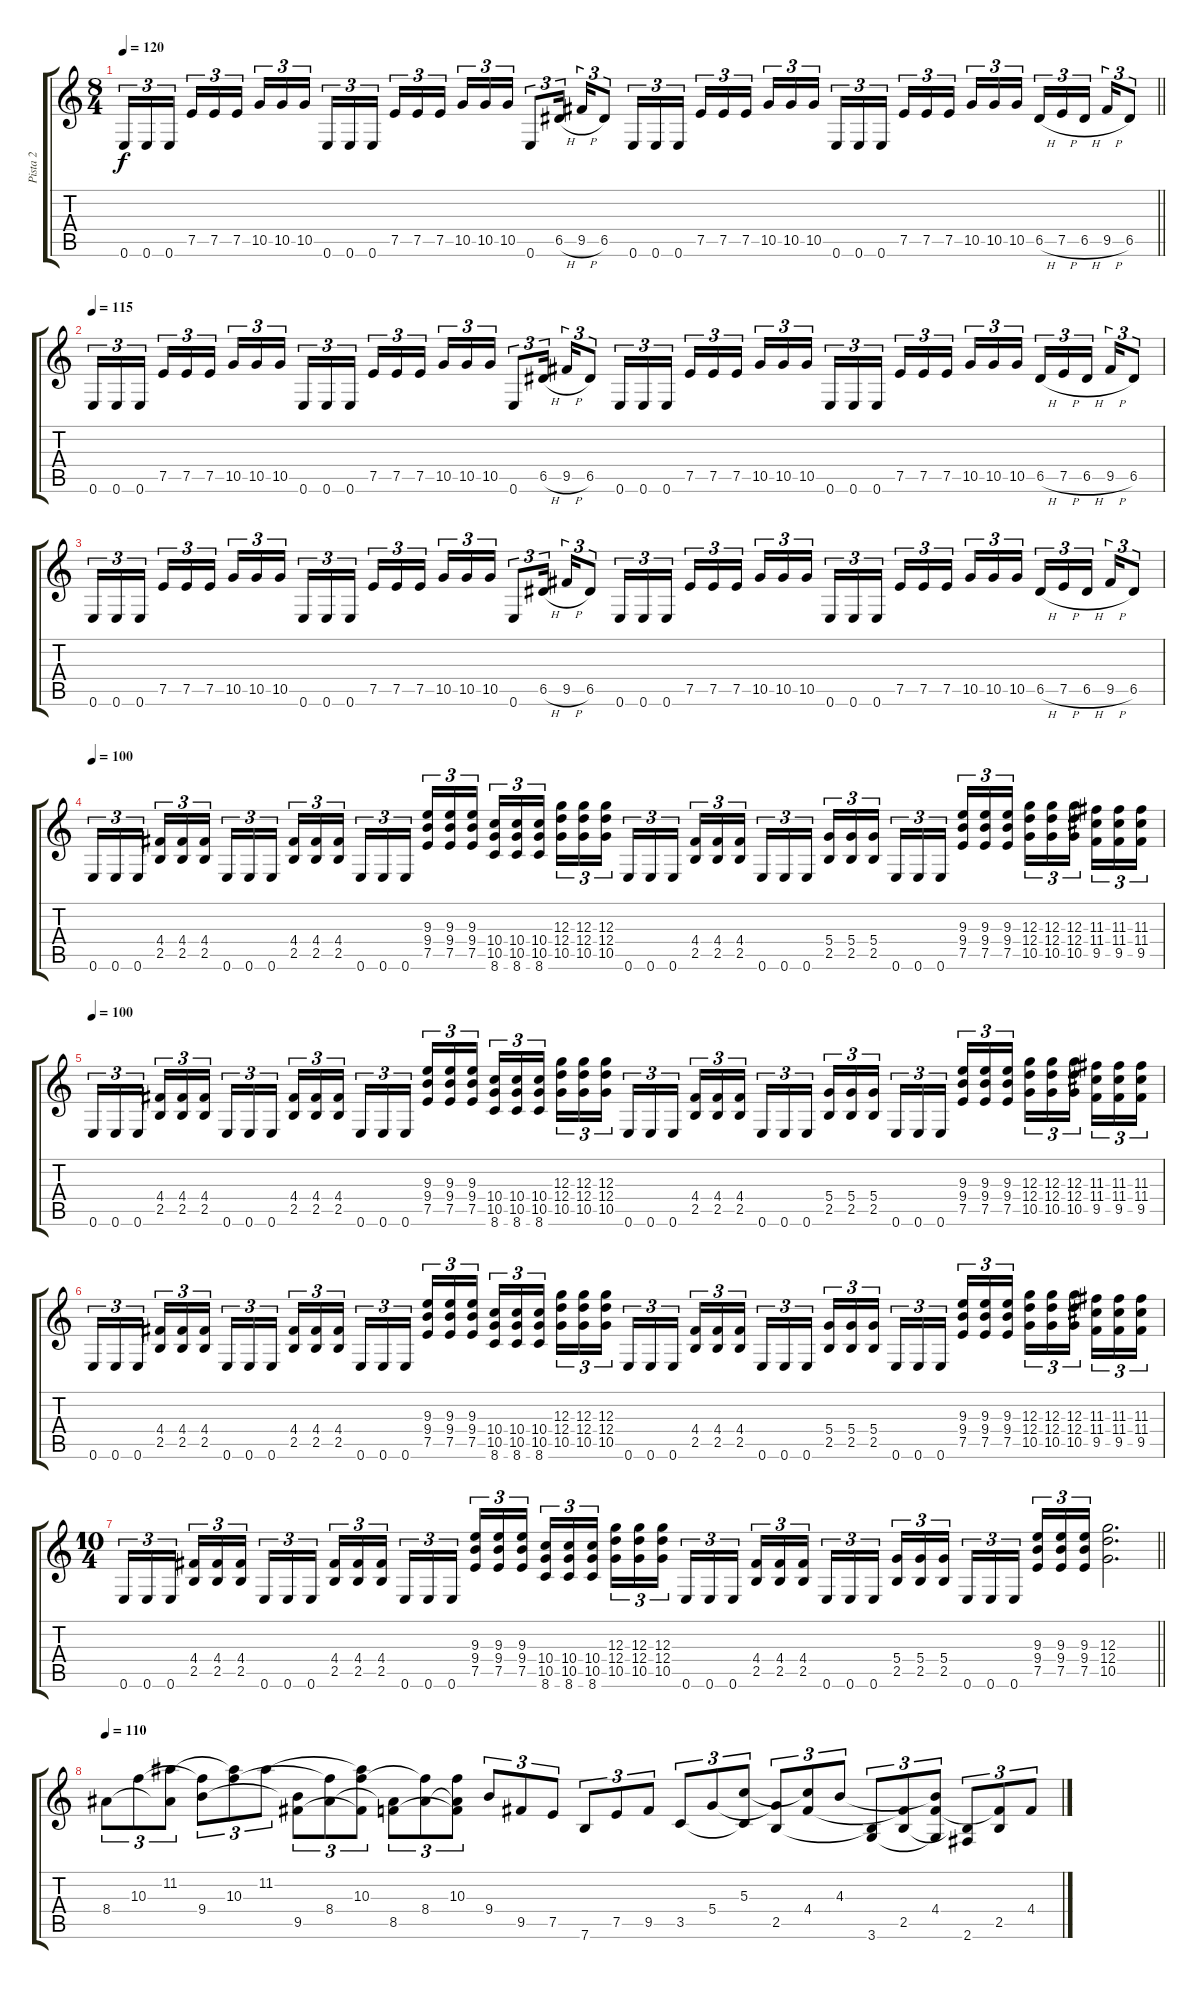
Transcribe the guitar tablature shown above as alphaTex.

\track ("Pista 2" "Pista 2") {instrument distortionguitar}
\staff {score tabs}
\tuning (E4 B3 G3 D3 A2 E2) {hide}
\ts (8 4)
\tempo 120
\clef g2
\barLineRight lightlight
\ks c
0.6.16{tu (3 2) dy f} 0.6.16{tu (3 2)} 0.6.16{tu (3 2) beam splitsecondary} 7.5.16{tu (3 2)} 7.5.16{tu (3 2)} 7.5.16{tu (3 2)} 10.5.16{tu (3 2)} 10.5.16{tu (3 2)} 10.5.16{tu (3 2) beam splitsecondary} 0.6.16{tu (3 2)} 0.6.16{tu (3 2)} 0.6.16{tu (3 2)} 7.5.16{tu (3 2)} 7.5.16{tu (3 2)} 7.5.16{tu (3 2) beam splitsecondary} 10.5.16{tu (3 2)} 10.5.16{tu (3 2)} 10.5.16{tu (3 2)} 0.6.8{tu (3 2)} 6.5{h}.16{tu (3 2) beam splitsecondary} 9.5{h}.16{tu (3 2)} 6.5.8{tu (3 2)} 0.6.16{tu (3 2)} 0.6.16{tu (3 2)} 0.6.16{tu (3 2) beam splitsecondary} 7.5.16{tu (3 2)} 7.5.16{tu (3 2)} 7.5.16{tu (3 2)} 10.5.16{tu (3 2)} 10.5.16{tu (3 2)} 10.5.16{tu (3 2) beam splitsecondary} 0.6.16{tu (3 2)} 0.6.16{tu (3 2)} 0.6.16{tu (3 2)} 7.5.16{tu (3 2)} 7.5.16{tu (3 2)} 7.5.16{tu (3 2) beam splitsecondary} 10.5.16{tu (3 2)} 10.5.16{tu (3 2)} 10.5.16{tu (3 2)} 6.5{h}.16{tu (3 2)} 7.5{h}.16{tu (3 2)} 6.5{h}.16{tu (3 2) beam splitsecondary} 9.5{h}.16{tu (3 2)} 6.5.8{tu (3 2)} |
\tempo 115
0.6.16{tu (3 2)} 0.6.16{tu (3 2)} 0.6.16{tu (3 2) beam splitsecondary} 7.5.16{tu (3 2)} 7.5.16{tu (3 2)} 7.5.16{tu (3 2)} 10.5.16{tu (3 2)} 10.5.16{tu (3 2)} 10.5.16{tu (3 2) beam splitsecondary} 0.6.16{tu (3 2)} 0.6.16{tu (3 2)} 0.6.16{tu (3 2)} 7.5.16{tu (3 2)} 7.5.16{tu (3 2)} 7.5.16{tu (3 2) beam splitsecondary} 10.5.16{tu (3 2)} 10.5.16{tu (3 2)} 10.5.16{tu (3 2)} 0.6.8{tu (3 2)} 6.5{h}.16{tu (3 2) beam splitsecondary} 9.5{h}.16{tu (3 2)} 6.5.8{tu (3 2)} 0.6.16{tu (3 2)} 0.6.16{tu (3 2)} 0.6.16{tu (3 2) beam splitsecondary} 7.5.16{tu (3 2)} 7.5.16{tu (3 2)} 7.5.16{tu (3 2)} 10.5.16{tu (3 2)} 10.5.16{tu (3 2)} 10.5.16{tu (3 2) beam splitsecondary} 0.6.16{tu (3 2)} 0.6.16{tu (3 2)} 0.6.16{tu (3 2)} 7.5.16{tu (3 2)} 7.5.16{tu (3 2)} 7.5.16{tu (3 2) beam splitsecondary} 10.5.16{tu (3 2)} 10.5.16{tu (3 2)} 10.5.16{tu (3 2)} 6.5{h}.16{tu (3 2)} 7.5{h}.16{tu (3 2)} 6.5{h}.16{tu (3 2) beam splitsecondary} 9.5{h}.16{tu (3 2)} 6.5.8{tu (3 2)} |
0.6.16{tu (3 2)} 0.6.16{tu (3 2)} 0.6.16{tu (3 2) beam splitsecondary} 7.5.16{tu (3 2)} 7.5.16{tu (3 2)} 7.5.16{tu (3 2)} 10.5.16{tu (3 2)} 10.5.16{tu (3 2)} 10.5.16{tu (3 2) beam splitsecondary} 0.6.16{tu (3 2)} 0.6.16{tu (3 2)} 0.6.16{tu (3 2)} 7.5.16{tu (3 2)} 7.5.16{tu (3 2)} 7.5.16{tu (3 2) beam splitsecondary} 10.5.16{tu (3 2)} 10.5.16{tu (3 2)} 10.5.16{tu (3 2)} 0.6.8{tu (3 2)} 6.5{h}.16{tu (3 2) beam splitsecondary} 9.5{h}.16{tu (3 2)} 6.5.8{tu (3 2)} 0.6.16{tu (3 2)} 0.6.16{tu (3 2)} 0.6.16{tu (3 2) beam splitsecondary} 7.5.16{tu (3 2)} 7.5.16{tu (3 2)} 7.5.16{tu (3 2)} 10.5.16{tu (3 2)} 10.5.16{tu (3 2)} 10.5.16{tu (3 2) beam splitsecondary} 0.6.16{tu (3 2)} 0.6.16{tu (3 2)} 0.6.16{tu (3 2)} 7.5.16{tu (3 2)} 7.5.16{tu (3 2)} 7.5.16{tu (3 2) beam splitsecondary} 10.5.16{tu (3 2)} 10.5.16{tu (3 2)} 10.5.16{tu (3 2)} 6.5{h}.16{tu (3 2)} 7.5{h}.16{tu (3 2)} 6.5{h}.16{tu (3 2) beam splitsecondary} 9.5{h}.16{tu (3 2)} 6.5.8{tu (3 2)} |
\tempo 100
0.6.16{tu (3 2)} 0.6.16{tu (3 2)} 0.6.16{tu (3 2) beam splitsecondary} (4.4 2.5).16{tu (3 2)} (4.4 2.5).16{tu (3 2)} (4.4 2.5).16{tu (3 2)} 0.6.16{tu (3 2)} 0.6.16{tu (3 2)} 0.6.16{tu (3 2) beam splitsecondary} (4.4 2.5).16{tu (3 2)} (4.4 2.5).16{tu (3 2)} (4.4 2.5).16{tu (3 2)} 0.6.16{tu (3 2)} 0.6.16{tu (3 2)} 0.6.16{tu (3 2) beam splitsecondary} (9.3 9.4 7.5).16{tu (3 2)} (9.3 9.4 7.5).16{tu (3 2)} (9.3 9.4 7.5).16{tu (3 2)} (10.4 10.5 8.6).16{tu (3 2)} (10.4 10.5 8.6).16{tu (3 2)} (10.4 10.5 8.6).16{tu (3 2) beam splitsecondary} (12.3 12.4 10.5).16{tu (3 2)} (12.3 12.4 10.5).16{tu (3 2)} (12.3 12.4 10.5).16{tu (3 2)} 0.6.16{tu (3 2)} 0.6.16{tu (3 2)} 0.6.16{tu (3 2) beam splitsecondary} (4.4 2.5).16{tu (3 2)} (4.4 2.5).16{tu (3 2)} (4.4 2.5).16{tu (3 2)} 0.6.16{tu (3 2)} 0.6.16{tu (3 2)} 0.6.16{tu (3 2) beam splitsecondary} (5.4 2.5).16{tu (3 2)} (5.4 2.5).16{tu (3 2)} (5.4 2.5).16{tu (3 2)} 0.6.16{tu (3 2)} 0.6.16{tu (3 2)} 0.6.16{tu (3 2) beam splitsecondary} (9.3 9.4 7.5).16{tu (3 2)} (9.3 9.4 7.5).16{tu (3 2)} (9.3 9.4 7.5).16{tu (3 2)} (12.3 12.4 10.5).16{tu (3 2)} (12.3 12.4 10.5).16{tu (3 2)} (12.3 12.4 10.5).16{tu (3 2) beam splitsecondary} (11.3 11.4 9.5).16{tu (3 2)} (11.3 11.4 9.5).16{tu (3 2)} (11.3 11.4 9.5).16{tu (3 2)} |
\tempo 100
0.6.16{tu (3 2)} 0.6.16{tu (3 2)} 0.6.16{tu (3 2) beam splitsecondary} (4.4 2.5).16{tu (3 2)} (4.4 2.5).16{tu (3 2)} (4.4 2.5).16{tu (3 2)} 0.6.16{tu (3 2)} 0.6.16{tu (3 2)} 0.6.16{tu (3 2) beam splitsecondary} (4.4 2.5).16{tu (3 2)} (4.4 2.5).16{tu (3 2)} (4.4 2.5).16{tu (3 2)} 0.6.16{tu (3 2)} 0.6.16{tu (3 2)} 0.6.16{tu (3 2) beam splitsecondary} (9.3 9.4 7.5).16{tu (3 2)} (9.3 9.4 7.5).16{tu (3 2)} (9.3 9.4 7.5).16{tu (3 2)} (10.4 10.5 8.6).16{tu (3 2)} (10.4 10.5 8.6).16{tu (3 2)} (10.4 10.5 8.6).16{tu (3 2) beam splitsecondary} (12.3 12.4 10.5).16{tu (3 2)} (12.3 12.4 10.5).16{tu (3 2)} (12.3 12.4 10.5).16{tu (3 2)} 0.6.16{tu (3 2)} 0.6.16{tu (3 2)} 0.6.16{tu (3 2) beam splitsecondary} (4.4 2.5).16{tu (3 2)} (4.4 2.5).16{tu (3 2)} (4.4 2.5).16{tu (3 2)} 0.6.16{tu (3 2)} 0.6.16{tu (3 2)} 0.6.16{tu (3 2) beam splitsecondary} (5.4 2.5).16{tu (3 2)} (5.4 2.5).16{tu (3 2)} (5.4 2.5).16{tu (3 2)} 0.6.16{tu (3 2)} 0.6.16{tu (3 2)} 0.6.16{tu (3 2) beam splitsecondary} (9.3 9.4 7.5).16{tu (3 2)} (9.3 9.4 7.5).16{tu (3 2)} (9.3 9.4 7.5).16{tu (3 2)} (12.3 12.4 10.5).16{tu (3 2)} (12.3 12.4 10.5).16{tu (3 2)} (12.3 12.4 10.5).16{tu (3 2) beam splitsecondary} (11.3 11.4 9.5).16{tu (3 2)} (11.3 11.4 9.5).16{tu (3 2)} (11.3 11.4 9.5).16{tu (3 2)} |
0.6.16{tu (3 2)} 0.6.16{tu (3 2)} 0.6.16{tu (3 2) beam splitsecondary} (4.4 2.5).16{tu (3 2)} (4.4 2.5).16{tu (3 2)} (4.4 2.5).16{tu (3 2)} 0.6.16{tu (3 2)} 0.6.16{tu (3 2)} 0.6.16{tu (3 2) beam splitsecondary} (4.4 2.5).16{tu (3 2)} (4.4 2.5).16{tu (3 2)} (4.4 2.5).16{tu (3 2)} 0.6.16{tu (3 2)} 0.6.16{tu (3 2)} 0.6.16{tu (3 2) beam splitsecondary} (9.3 9.4 7.5).16{tu (3 2)} (9.3 9.4 7.5).16{tu (3 2)} (9.3 9.4 7.5).16{tu (3 2)} (10.4 10.5 8.6).16{tu (3 2)} (10.4 10.5 8.6).16{tu (3 2)} (10.4 10.5 8.6).16{tu (3 2) beam splitsecondary} (12.3 12.4 10.5).16{tu (3 2)} (12.3 12.4 10.5).16{tu (3 2)} (12.3 12.4 10.5).16{tu (3 2)} 0.6.16{tu (3 2)} 0.6.16{tu (3 2)} 0.6.16{tu (3 2) beam splitsecondary} (4.4 2.5).16{tu (3 2)} (4.4 2.5).16{tu (3 2)} (4.4 2.5).16{tu (3 2)} 0.6.16{tu (3 2)} 0.6.16{tu (3 2)} 0.6.16{tu (3 2) beam splitsecondary} (5.4 2.5).16{tu (3 2)} (5.4 2.5).16{tu (3 2)} (5.4 2.5).16{tu (3 2)} 0.6.16{tu (3 2)} 0.6.16{tu (3 2)} 0.6.16{tu (3 2) beam splitsecondary} (9.3 9.4 7.5).16{tu (3 2)} (9.3 9.4 7.5).16{tu (3 2)} (9.3 9.4 7.5).16{tu (3 2)} (12.3 12.4 10.5).16{tu (3 2)} (12.3 12.4 10.5).16{tu (3 2)} (12.3 12.4 10.5).16{tu (3 2) beam splitsecondary} (11.3 11.4 9.5).16{tu (3 2)} (11.3 11.4 9.5).16{tu (3 2)} (11.3 11.4 9.5).16{tu (3 2)} |
\ts (10 4)
\barLineRight lightlight
0.6.16{tu (3 2)} 0.6.16{tu (3 2)} 0.6.16{tu (3 2) beam splitsecondary} (4.4 2.5).16{tu (3 2)} (4.4 2.5).16{tu (3 2)} (4.4 2.5).16{tu (3 2)} 0.6.16{tu (3 2)} 0.6.16{tu (3 2)} 0.6.16{tu (3 2) beam splitsecondary} (4.4 2.5).16{tu (3 2)} (4.4 2.5).16{tu (3 2)} (4.4 2.5).16{tu (3 2)} 0.6.16{tu (3 2)} 0.6.16{tu (3 2)} 0.6.16{tu (3 2) beam splitsecondary} (9.3 9.4 7.5).16{tu (3 2)} (9.3 9.4 7.5).16{tu (3 2)} (9.3 9.4 7.5).16{tu (3 2)} (10.4 10.5 8.6).16{tu (3 2)} (10.4 10.5 8.6).16{tu (3 2)} (10.4 10.5 8.6).16{tu (3 2) beam splitsecondary} (12.3 12.4 10.5).16{tu (3 2)} (12.3 12.4 10.5).16{tu (3 2)} (12.3 12.4 10.5).16{tu (3 2)} 0.6.16{tu (3 2)} 0.6.16{tu (3 2)} 0.6.16{tu (3 2) beam splitsecondary} (4.4 2.5).16{tu (3 2)} (4.4 2.5).16{tu (3 2)} (4.4 2.5).16{tu (3 2)} 0.6.16{tu (3 2)} 0.6.16{tu (3 2)} 0.6.16{tu (3 2) beam splitsecondary} (5.4 2.5).16{tu (3 2)} (5.4 2.5).16{tu (3 2)} (5.4 2.5).16{tu (3 2)} 0.6.16{tu (3 2)} 0.6.16{tu (3 2)} 0.6.16{tu (3 2) beam splitsecondary} (9.3 9.4 7.5).16{tu (3 2)} (9.3 9.4 7.5).16{tu (3 2)} (9.3 9.4 7.5).16{tu (3 2)} (12.3 12.4 10.5).2{d} |
\tempo 110
8.4.8{tu (3 2)} 10.3.8{tu (3 2)} (11.2 8.4{t}).8{tu (3 2)} (10.3{t} 9.4).8{tu (3 2)} (11.2{t} 10.3).8{tu (3 2)} 11.2.8{tu (3 2)} (9.4{t} 9.5).8{tu (3 2)} (10.3{t} 8.4).8{tu (3 2)} (11.2{t} 10.3 9.5{t}).8{tu (3 2)} (8.4{t} 8.5).8{tu (3 2)} (10.3{t} 8.4).8{tu (3 2)} (10.3 8.4{t} 8.5{t}).8{tu (3 2)} 9.4.8{tu (3 2)} 9.5.8{tu (3 2)} 7.5.8{tu (3 2)} 7.6.8{tu (3 2)} 7.5.8{tu (3 2)} 9.5.8{tu (3 2)} 3.5.8{tu (3 2)} 5.4.8{tu (3 2)} (5.3 3.5{t}).8{tu (3 2)} (5.4{t} 2.5).8{tu (3 2)} (5.3{t} 4.4).8{tu (3 2)} 4.3.8{tu (3 2)} (2.5{t} 3.6).8{tu (3 2)} (4.4{t} 2.5).8{tu (3 2)} (4.3{t} 4.4 3.6{t}).8{tu (3 2)} (2.5{t} 2.6).8{tu (3 2)} (4.4{t} 2.5).8{tu (3 2)} 4.4.8{tu (3 2)}
